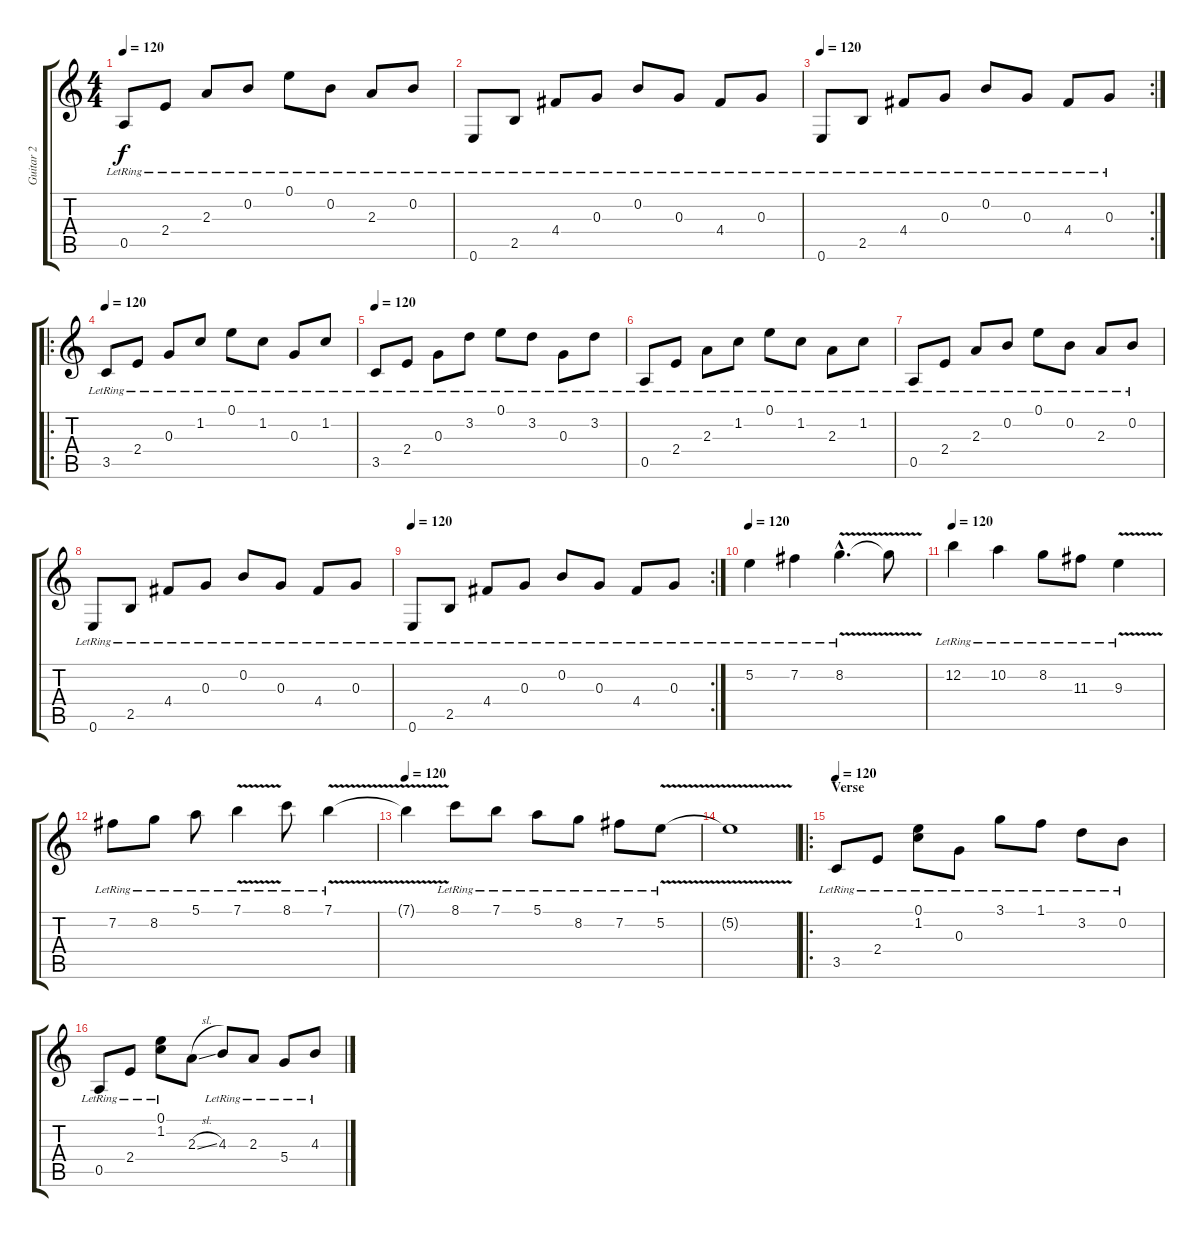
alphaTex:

\track ("Guitar 2" "Guitar 2") {instrument electricguitarjazz}
\staff {score tabs}
\tuning (E4 B3 G3 D3 A2 E2) {hide}
\ts (4 4)
\tempo 120
\clef g2
\ks c
0.5{lr}.8{dy f} 2.4{lr}.8 2.3{lr}.8 0.2{lr}.8 0.1{lr}.8 0.2{lr}.8 2.3{lr}.8 0.2{lr}.8 |
0.6{lr}.8 2.5{lr}.8 4.4{lr}.8 0.3{lr}.8 0.2{lr}.8 0.3{lr}.8 4.4{lr}.8 0.3{lr}.8 |
\rc 2
\tempo 120
0.6{lr}.8 2.5{lr}.8 4.4{lr}.8 0.3{lr}.8 0.2{lr}.8 0.3{lr}.8 4.4{lr}.8 0.3{lr}.8 |
\ro
\tempo 120
3.5{lr}.8 2.4{lr}.8 0.3{lr}.8 1.2{lr}.8 0.1{lr}.8 1.2{lr}.8 0.3{lr}.8 1.2{lr}.8 |
\tempo 120
3.5{lr}.8 2.4{lr}.8 0.3{lr}.8 3.2{lr}.8 0.1{lr}.8 3.2{lr}.8 0.3{lr}.8 3.2{lr}.8 |
0.5{lr}.8 2.4{lr}.8 2.3{lr}.8 1.2{lr}.8 0.1{lr}.8 1.2{lr}.8 2.3{lr}.8 1.2{lr}.8 |
0.5{lr}.8 2.4{lr}.8 2.3{lr}.8 0.2{lr}.8 0.1{lr}.8 0.2{lr}.8 2.3{lr}.8 0.2{lr}.8 |
0.6{lr}.8 2.5{lr}.8 4.4{lr}.8 0.3{lr}.8 0.2{lr}.8 0.3{lr}.8 4.4{lr}.8 0.3{lr}.8 |
\rc 2
\tempo 120
0.6{lr}.8 2.5{lr}.8 4.4{lr}.8 0.3{lr}.8 0.2{lr}.8 0.3{lr}.8 4.4{lr}.8 0.3{lr}.8 |
\tempo 120
5.2{lr}.4 7.2{lr}.4 8.2{v hac lr}.4{d} 8.2{t}.8 |
\tempo 120
12.2{lr}.4 10.2{lr}.4 8.2{lr}.8 11.3{lr}.8 9.3{v lr}.4 |
7.2{lr}.8 8.2{lr}.8 5.1{lr}.8 7.1{v lr}.4 8.1{lr}.8 7.1{v lr}.4 |
\tempo 120
7.1{t}.4 8.1{lr}.8 7.1{lr}.8 5.1{lr}.8 8.2{lr}.8 7.2{lr}.8 5.2{v lr}.8 |
5.2{t}.1 |
\ro
\section ("" "Verse")
\tempo 120
3.5{lr}.8 2.4{lr}.8 (0.1{lr} 1.2{lr}).8 0.3{lr}.8 3.1{lr}.8 1.1{lr}.8 3.2{lr}.8 0.2{lr}.8 |
0.5{lr}.8 2.4{lr}.8 (0.1{lr} 1.2{lr}).8 2.3{sl}.8 4.3{lr}.8 2.3{lr}.8 5.4{lr}.8 4.3{lr}.8
